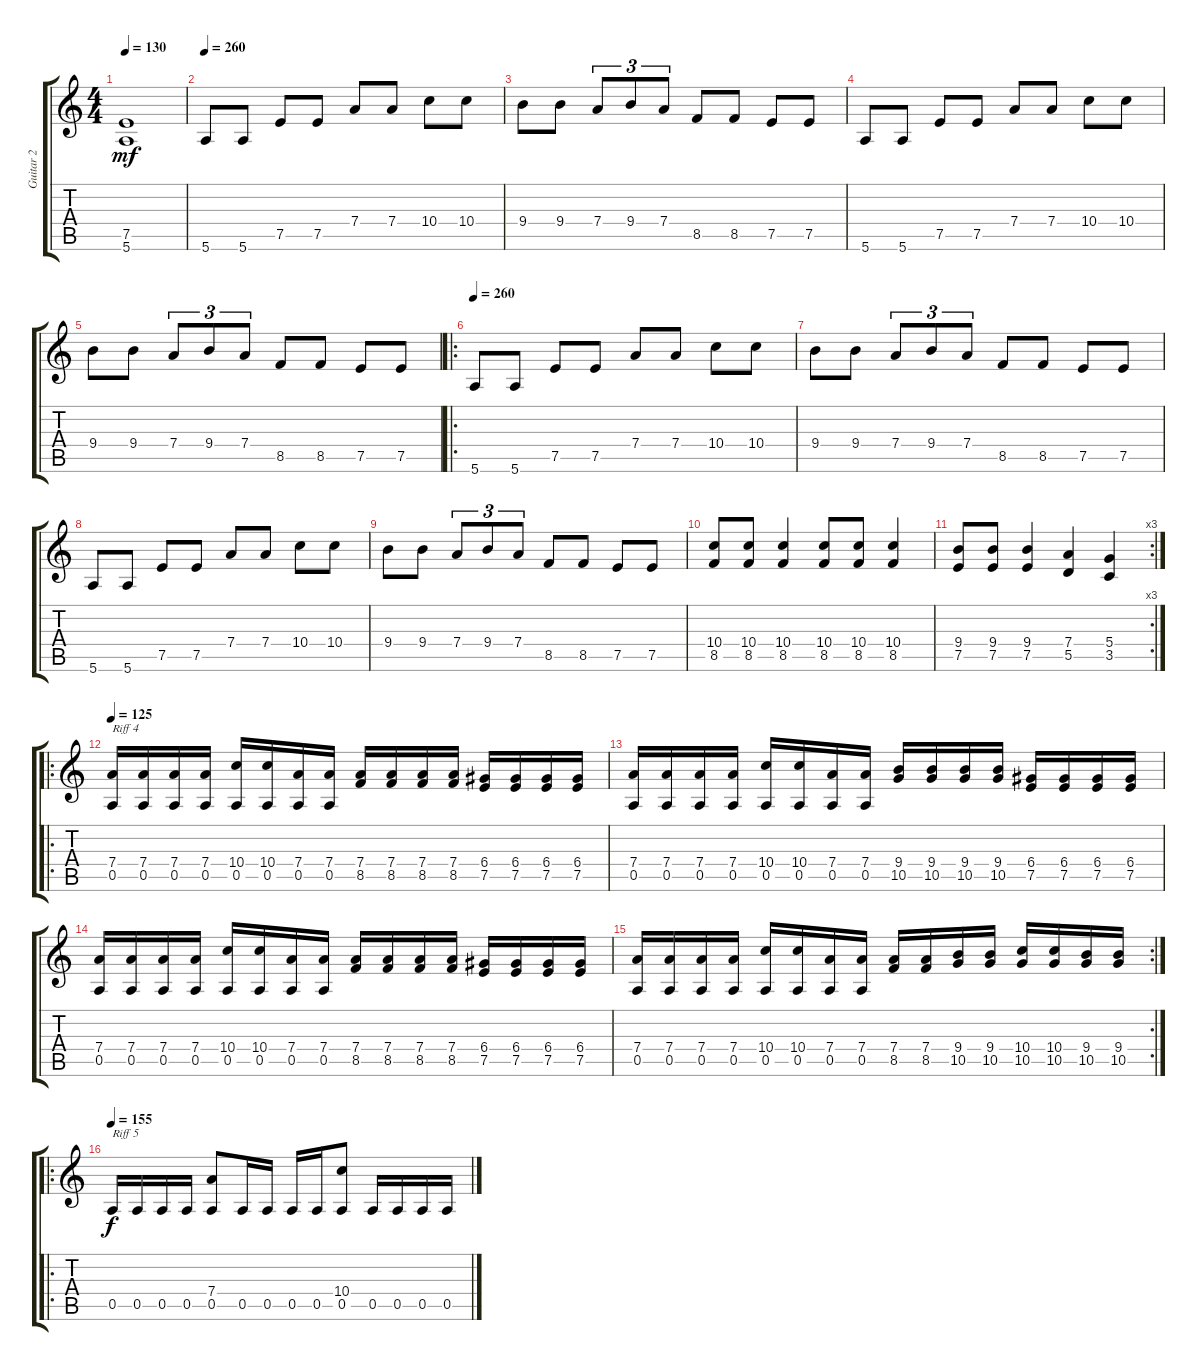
\track ("Guitar 2" "Guitar 2") {instrument distortionguitar}
\staff {score tabs}
\tuning (E4 B3 G3 D3 A2 E2) {hide}
\ts (4 4)
\tempo 130
\clef g2
\ks c
(7.5 5.6).1{dy mf} |
\tempo 260
5.6.8 5.6.8 7.5.8 7.5.8 7.4.8 7.4.8 10.4.8 10.4.8 |
9.4.8 9.4.8 7.4.8{tu (3 2)} 9.4.8{tu (3 2)} 7.4.8{tu (3 2)} 8.5.8 8.5.8 7.5.8 7.5.8 |
5.6.8 5.6.8 7.5.8 7.5.8 7.4.8 7.4.8 10.4.8 10.4.8 |
9.4.8 9.4.8 7.4.8{tu (3 2)} 9.4.8{tu (3 2)} 7.4.8{tu (3 2)} 8.5.8 8.5.8 7.5.8 7.5.8 |
\ro
\tempo 260
5.6.8 5.6.8 7.5.8 7.5.8 7.4.8 7.4.8 10.4.8 10.4.8 |
9.4.8 9.4.8 7.4.8{tu (3 2)} 9.4.8{tu (3 2)} 7.4.8{tu (3 2)} 8.5.8 8.5.8 7.5.8 7.5.8 |
5.6.8 5.6.8 7.5.8 7.5.8 7.4.8 7.4.8 10.4.8 10.4.8 |
9.4.8 9.4.8 7.4.8{tu (3 2)} 9.4.8{tu (3 2)} 7.4.8{tu (3 2)} 8.5.8 8.5.8 7.5.8 7.5.8 |
(10.4 8.5).8 (10.4 8.5).8 (10.4 8.5).4 (10.4 8.5).8 (10.4 8.5).8 (10.4 8.5).4 |
\rc 3
(9.4 7.5).8 (9.4 7.5).8 (9.4 7.5).4 (7.4 5.5).4 (5.4 3.5).4 |
\ro
\tempo 125
(7.4 0.5).16{txt "Riff 4"} (7.4 0.5).16 (7.4 0.5).16 (7.4 0.5).16 (10.4 0.5).16 (10.4 0.5).16 (7.4 0.5).16 (7.4 0.5).16 (7.4 8.5).16 (7.4 8.5).16 (7.4 8.5).16 (7.4 8.5).16 (6.4 7.5).16 (6.4 7.5).16 (6.4 7.5).16 (6.4 7.5).16 |
(7.4 0.5).16 (7.4 0.5).16 (7.4 0.5).16 (7.4 0.5).16 (10.4 0.5).16 (10.4 0.5).16 (7.4 0.5).16 (7.4 0.5).16 (9.4 10.5).16 (9.4 10.5).16 (9.4 10.5).16 (9.4 10.5).16 (6.4 7.5).16 (6.4 7.5).16 (6.4 7.5).16 (6.4 7.5).16 |
(7.4 0.5).16 (7.4 0.5).16 (7.4 0.5).16 (7.4 0.5).16 (10.4 0.5).16 (10.4 0.5).16 (7.4 0.5).16 (7.4 0.5).16 (7.4 8.5).16 (7.4 8.5).16 (7.4 8.5).16 (7.4 8.5).16 (6.4 7.5).16 (6.4 7.5).16 (6.4 7.5).16 (6.4 7.5).16 |
\rc 2
(7.4 0.5).16 (7.4 0.5).16 (7.4 0.5).16 (7.4 0.5).16 (10.4 0.5).16 (10.4 0.5).16 (7.4 0.5).16 (7.4 0.5).16 (7.4 8.5).16 (7.4 8.5).16 (9.4 10.5).16 (9.4 10.5).16 (10.4 10.5).16 (10.4 10.5).16 (9.4 10.5).16 (9.4 10.5).16 |
\ro
\tempo 155
0.5.16{txt "Riff 5 " dy f} 0.5.16 0.5.16 0.5.16 (7.4 0.5).8 0.5.16 0.5.16 0.5.16 0.5.16 (10.4 0.5).8 0.5.16 0.5.16 0.5.16 0.5.16
